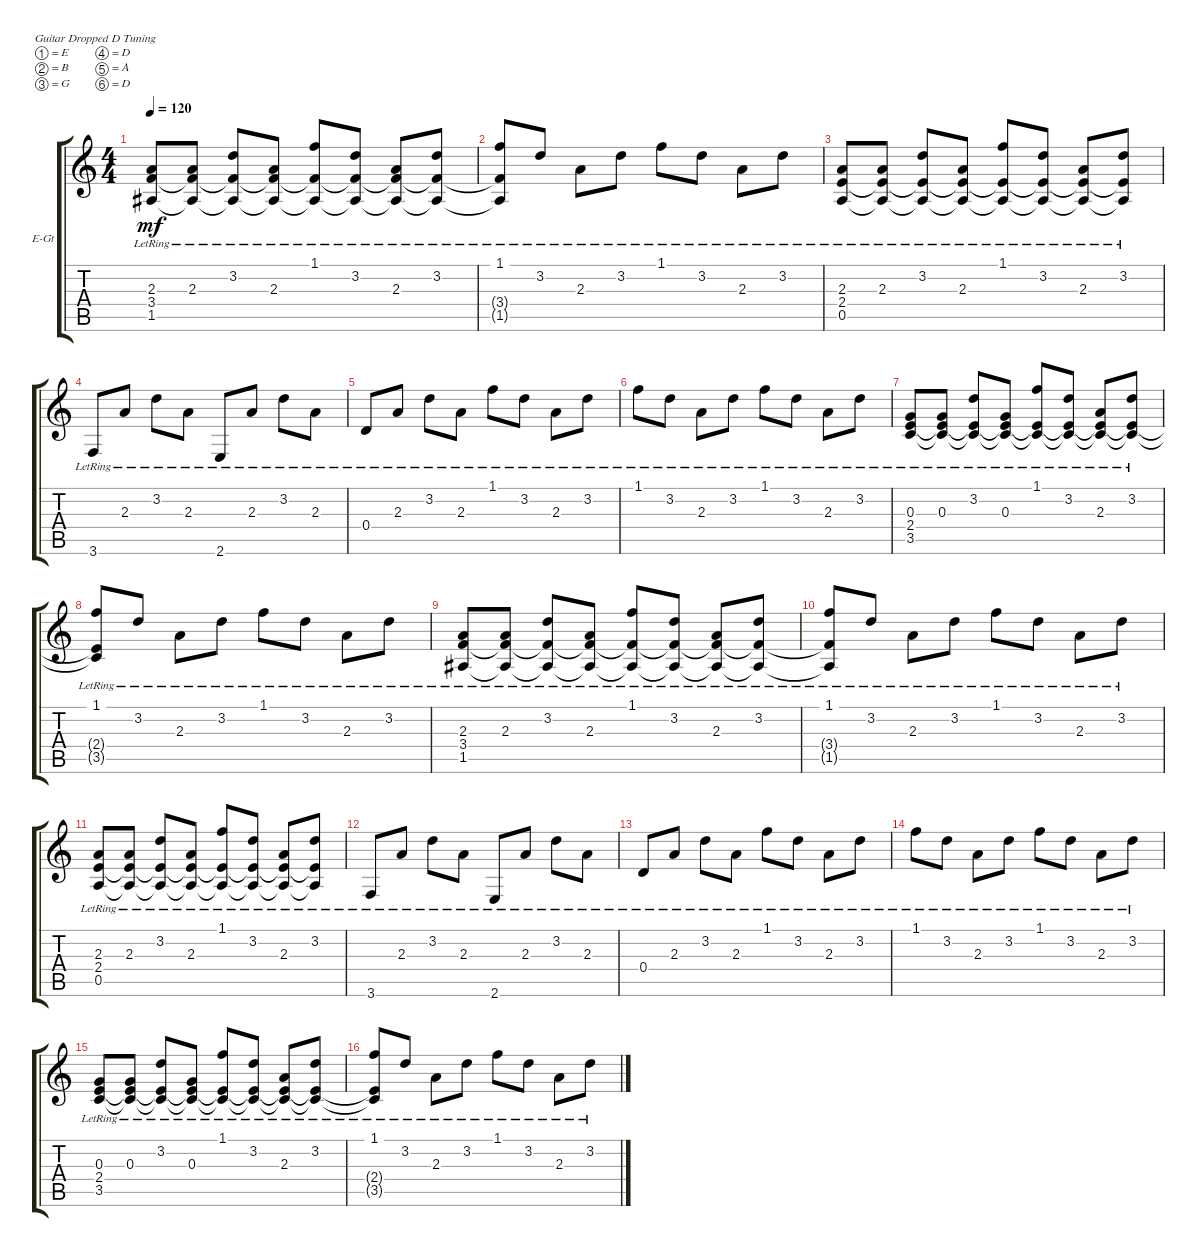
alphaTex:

\bracketExtendMode groupsimilarinstruments
\firstSystemTrackNameOrientation horizontal
\otherSystemsTrackNameOrientation horizontal
\track ("Melodia" "E-Gt") {instrument distortionguitar}
\staff {score tabs}
\tuning (E4 B3 G3 D3 A2 D2)
\ts (4 4)
\tempo 120
\clef g2
\ks c
(2.3{lr} 3.4 1.5).8{dy mf} (2.3{lr} 3.4{t} 1.5{t}).8 (3.2{lr} 3.4{t} 1.5{t}).8 (2.3{lr} 3.4{t} 1.5{t}).8 (1.1{lr} 3.4{t} 1.5{t}).8 (3.2{lr} 3.4{t} 1.5{t}).8 (2.3{lr} 3.4{t} 1.5{t}).8 (3.2{lr} 3.4{t} 1.5{t}).8 |
(1.1{lr} 3.4{t} 1.5{t}).8 3.2{lr}.8 2.3{lr}.8 3.2{lr}.8 1.1{lr}.8 3.2{lr}.8 2.3{lr}.8 3.2{lr}.8 |
(2.3{lr} 2.4 0.5).8 (2.3{lr} 2.4{t} 0.5{t}).8 (3.2{lr} 2.4{t} 0.5{t}).8 (2.3{lr} 2.4{t} 0.5{t}).8 (1.1{lr} 2.4{t} 0.5{t}).8 (3.2{lr} 2.4{t} 0.5{t}).8 (2.3{lr} 2.4{t} 0.5{t}).8 (3.2{lr} 2.4{t} 0.5{t}).8 |
3.6{lr}.8 2.3{lr}.8 3.2{lr}.8 2.3{lr}.8 2.6{lr}.8 2.3{lr}.8 3.2{lr}.8 2.3{lr}.8 |
0.4{lr}.8 2.3{lr}.8 3.2{lr}.8 2.3{lr}.8 1.1{lr}.8 3.2{lr}.8 2.3{lr}.8 3.2{lr}.8 |
1.1{lr}.8 3.2{lr}.8 2.3{lr}.8 3.2{lr}.8 1.1{lr}.8 3.2{lr}.8 2.3{lr}.8 3.2{lr}.8 |
(0.3{lr} 2.4 3.5).8 (0.3{lr} 2.4{t} 3.5{t}).8 (3.2{lr} 2.4{t} 3.5{t}).8 (0.3{lr} 2.4{t} 3.5{t}).8 (1.1{lr} 2.4{t} 3.5{t}).8 (3.2{lr} 2.4{t} 3.5{t}).8 (2.3{lr} 2.4{t} 3.5{t}).8 (3.2{lr} 2.4{t} 3.5{t}).8 |
(1.1{lr} 2.4{t} 3.5{t}).8 3.2{lr}.8 2.3{lr}.8 3.2{lr}.8 1.1{lr}.8 3.2{lr}.8 2.3{lr}.8 3.2{lr}.8 |
(2.3{lr} 3.4 1.5).8 (2.3{lr} 3.4{t} 1.5{t}).8 (3.2{lr} 3.4{t} 1.5{t}).8 (2.3{lr} 3.4{t} 1.5{t}).8 (1.1{lr} 3.4{t} 1.5{t}).8 (3.2{lr} 3.4{t} 1.5{t}).8 (2.3{lr} 3.4{t} 1.5{t}).8 (3.2{lr} 3.4{t} 1.5{t}).8 |
(1.1{lr} 3.4{t} 1.5{t}).8 3.2{lr}.8 2.3{lr}.8 3.2{lr}.8 1.1{lr}.8 3.2{lr}.8 2.3{lr}.8 3.2{lr}.8 |
(2.3{lr} 2.4 0.5).8 (2.3{lr} 2.4{t} 0.5{t}).8 (3.2{lr} 2.4{t} 0.5{t}).8 (2.3{lr} 2.4{t} 0.5{t}).8 (1.1{lr} 2.4{t} 0.5{t}).8 (3.2{lr} 2.4{t} 0.5{t}).8 (2.3{lr} 2.4{t} 0.5{t}).8 (3.2{lr} 2.4{t} 0.5{t}).8 |
3.6{lr}.8 2.3{lr}.8 3.2{lr}.8 2.3{lr}.8 2.6{lr}.8 2.3{lr}.8 3.2{lr}.8 2.3{lr}.8 |
0.4{lr}.8 2.3{lr}.8 3.2{lr}.8 2.3{lr}.8 1.1{lr}.8 3.2{lr}.8 2.3{lr}.8 3.2{lr}.8 |
1.1{lr}.8 3.2{lr}.8 2.3{lr}.8 3.2{lr}.8 1.1{lr}.8 3.2{lr}.8 2.3{lr}.8 3.2{lr}.8 |
(0.3{lr} 2.4 3.5).8 (0.3{lr} 2.4{t} 3.5{t}).8 (3.2{lr} 2.4{t} 3.5{t}).8 (0.3{lr} 2.4{t} 3.5{t}).8 (1.1{lr} 2.4{t} 3.5{t}).8 (3.2{lr} 2.4{t} 3.5{t}).8 (2.3{lr} 2.4{t} 3.5{t}).8 (3.2{lr} 2.4{t} 3.5{t}).8 |
(1.1{lr} 2.4{t} 3.5{t}).8 3.2{lr}.8 2.3{lr}.8 3.2{lr}.8 1.1{lr}.8 3.2{lr}.8 2.3{lr}.8 3.2{lr}.8
